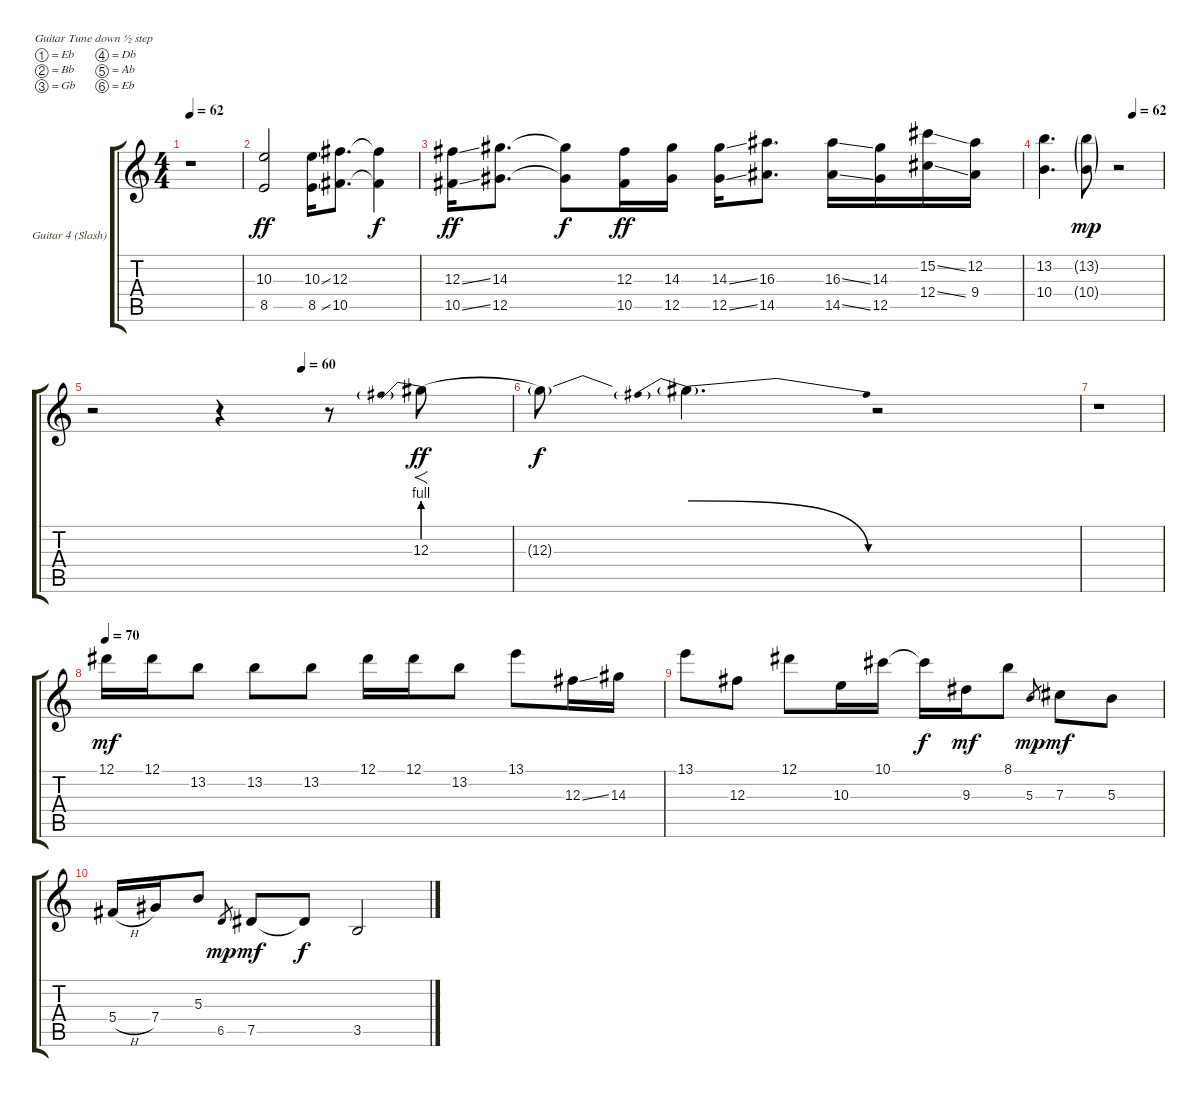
\multiTrackTrackNamePolicy allsystems
\firstSystemTrackNameMode fullname
\firstSystemTrackNameOrientation horizontal
\otherSystemsTrackNameOrientation horizontal
\chordDiagramsInScore
\track ("Guitar 4 (Slash)" "E-Gt") {multiBarRest instrument electricguitarjazz}
\staff {score tabs}
\tuning (Eb4 Bb3 Gb3 Db3 Ab2 Eb2)
\ts (4 4)
\tempo 62
\clef g2
\ks c
r.1{dy mf} |
(10.3 8.5).2{dy ff} (10.3{ss} 8.5{ss}).16 (12.3 10.5).8{d} (12.3{t} 10.5{t}).4{dy f} |
(12.3{ss} 10.5{ss}).16{dy ff} (14.3 12.5).8{d} (14.3{t} 12.5{t}).8{dy f} (12.3 10.5).16{dy ff} (14.3 12.5).16 (14.3{ss} 12.5{ss}).16 (16.3 14.5).8{d} (16.3{ss} 14.5{ss}).16 (14.3 12.5).16 (15.2{ss} 12.4{ss}).16 (12.2 9.4).16 |
\tempo (62 0.75)
(13.2 10.4).4{d} (13.2{g} 10.4{g}).8{dy mp} r.2 |
\tempo (60 0.5)
r.2 r.4 r.8 12.3{be (prebend 0 4 60 4)}.8{f dy ff} |
12.3{t}.8{dy f} 12.3{be (prebendrelease 0 4 60 0) t}.4{d} r.2 |
r.1 |
\tempo 70
12.1.16{dy mf} 12.1.16 13.2.8 13.2.8 13.2.8 12.1.16 12.1.16 13.2.8 13.1.8 12.3{ss}.16 14.3.16 |
13.1.8 12.3.8 12.1.8 10.3.16 10.1.16 10.1{t}.16{dy f} 9.3.16{dy mf} 8.1.8 5.3.8{gr dy mp} 7.3.8{dy mf} 5.3.8 |
5.4{h}.16 7.4.16 5.3.8 6.5.8{gr dy mp} 7.5.8{dy mf} 7.5{t}.8{dy f} 3.5.2
